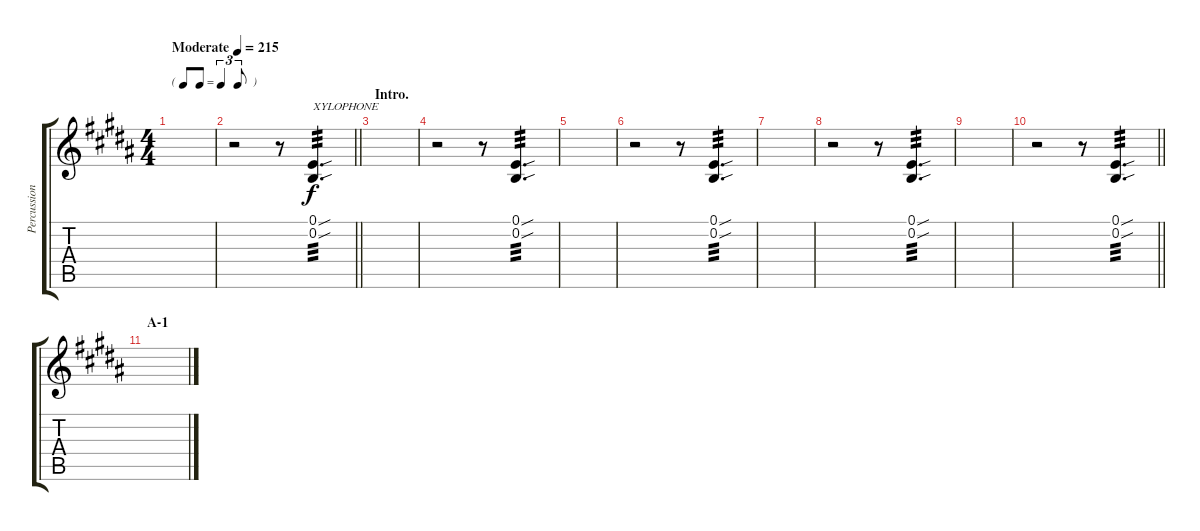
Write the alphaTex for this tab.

\track ("Percussion B (Tainaka Ritsu)" "Percussion") {instrument xylophone}
\staff {score tabs}
\tuning (E4 B3 G3 D3 A2 E2) {hide}
\ts (4 4)
\tf triplet8th
\tempo (215 "Moderate")
\clef g2
\ks b
|
\barLineRight lightlight
r.2 r.8 (0.1{sou} 0.2{sou}).4{d txt "XYLOPHONE" tp 3} |
\section ("" "Intro.")
|
r.2 r.8 (0.1{sou} 0.2{sou}).4{d tp 3} |
|
r.2 r.8 (0.1{sou} 0.2{sou}).4{d tp 3} |
|
r.2 r.8 (0.1{sou} 0.2{sou}).4{d tp 3} |
|
\barLineRight lightlight
r.2 r.8 (0.1{sou} 0.2{sou}).4{d tp 3} |
\section ("" "A-1")
